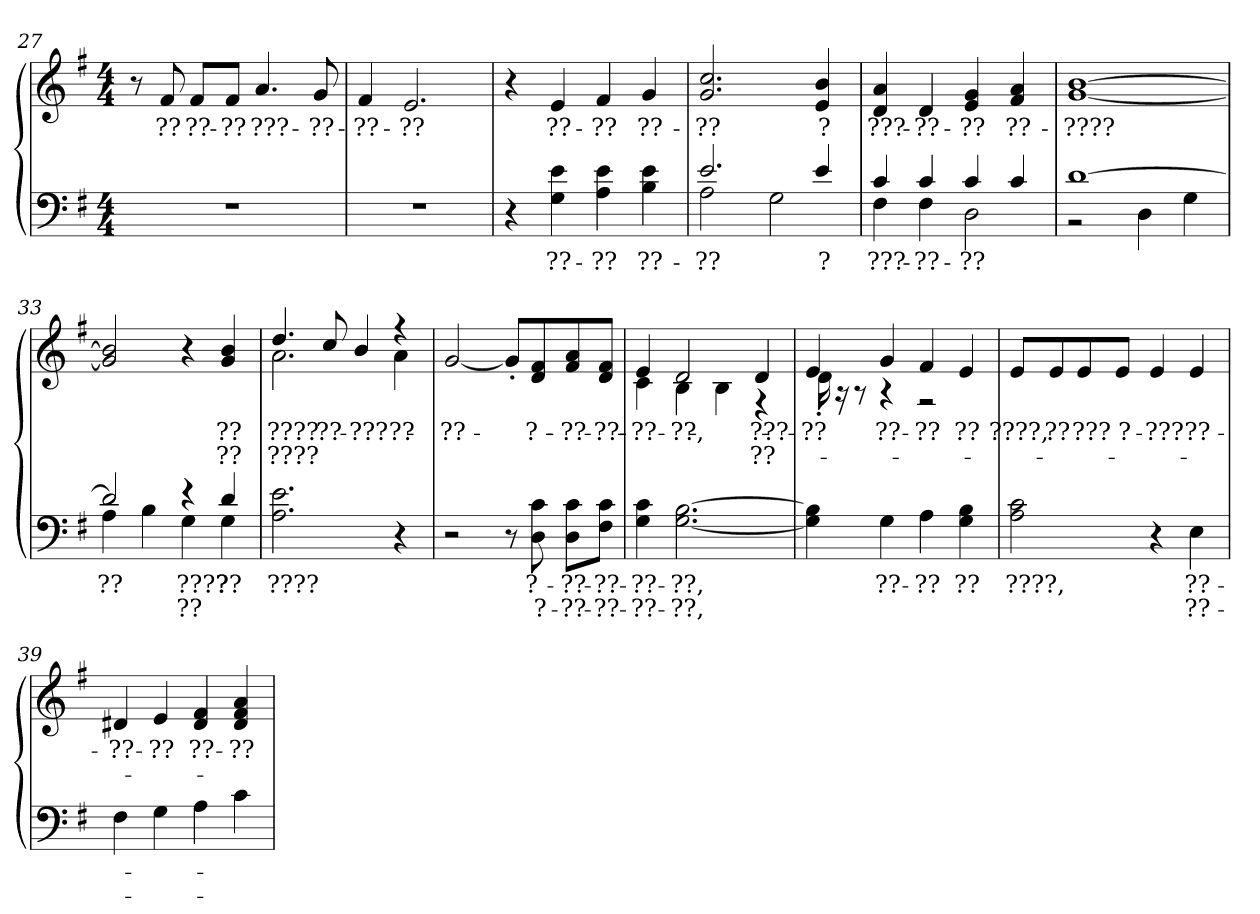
**kern	**text	**text	**kern	**text	**text
*part2	*part2	*part2	*part1	*part1	*part1
*staff2	*staff2	*staff2	*staff1	*staff1	*staff1
*clefF4	*	*	*clefG2	*	*
*k[f#]	*	*	*k[f#]	*	*
*G:	*	*	*G:	*	*
*M4/4	*	*	*M4/4	*	*
=27	=27	=27	=27	=27	=27
1r	.	.	8r	.	.
!	!	!	!	!LO:LY:b:color=#000000	!
.	.	.	8f#i/	??	.
!	!	!	!	!LO:LY:b:color=#000000	!
.	.	.	8f#i/L	??-	.
!	!	!	!	!LO:LY:b:color=#000000	!
.	.	.	8f#i/J	-??	.
!	!	!	!	!LO:LY:b:color=#000000	!
.	.	.	4.ai/	???-	.
!	!	!	!	!LO:LY:b:color=#000000	!
.	.	.	8gi/	-??-	.
=28	=28	=28	=28	=28	=28
!	!	!	!	!LO:LY:b:color=#000000	!
1r	.	.	4f#i/	-??-	.
!	!	!	!	!LO:LY:b:color=#000000	!
.	.	.	2.ei/	-??	.
=29	=29	=29	=29	=29	=29
4r	.	.	4r	.	.
!	!LO:LY:b:color=#000000	!	!	!	!
!	!	!	!	!LO:LY:b:color=#000000	!
4Gi\ 4ei	??-	.	4ei/	??-	.
!	!LO:LY:b:color=#000000	!	!	!	!
!	!	!	!	!LO:LY:b:color=#000000	!
4Ai\ 4ei	-??	.	4f#i/	-??	.
!	!LO:LY:b:color=#000000	!	!	!	!
!	!	!	!	!LO:LY:b:color=#000000	!
4Bi\ 4ei	??-	.	4gi/	??-	.
=30	=30	=30	=30	=30	=30
!	!LO:LY:b:color=#000000	!	!	!	!
*^	*	*	*	*	*
!	!	!	!	!	!LO:LY:b:color=#000000	!
2.ei/	2Ai\	-??	.	2.gi/ 2.cci	-??	.
.	2Gi\	.	.	.	.	.
!	!	!LO:LY:b:color=#000000	!	!	!	!
!	!	!	!	!	!LO:LY:b:color=#000000	!
4ei/	.	?	.	4ei/ 4bi	?	.
!!LO:PB:g=z
=31	=31	=31	=31	=31	=31	=31
!	!	!LO:LY:b:color=#000000	!	!	!	!
!	!	!	!	!	!LO:LY:b:color=#000000	!
4ci/	4F#i\	???-	.	4di/ 4ai	???-	.
!	!	!LO:LY:b:color=#000000	!	!	!	!
!	!	!	!	!	!LO:LY:b:color=#000000	!
4ci/	4F#i\	-??-	.	4di/	-??-	.
!	!	!LO:LY:b:color=#000000	!	!	!	!
!	!	!	!	!	!LO:LY:b:color=#000000	!
4ci/	2Di\	-??	.	4ei/ 4gi	-??	.
!	!	!	!	!	!LO:LY:b:color=#000000	!
4ci/	.	.	.	4f#i/ 4ai	??-	.
=32	=32	=32	=32	=32	=32	=32
!	!	!	!	!	!LO:LY:b:color=#000000	!
[>1di	2r	.	.	[<1gi [>1bi	-????	.
.	4Di\	.	.	.	.	.
.	4Gi\	.	.	.	.	.
=33	=33	=33	=33	=33	=33	=33
!	!	!LO:LY:b:color=#000000	!	!	!	!
2di/]	4Ai\	-??	.	2gi/] 2bi]	.	.
.	4Bi\	.	.	.	.	.
!	!	!LO:LY:b:color=#000000	!LO:LY:b:color=#000000	!	!	!
4r	4Gi\	????	??	4r	.	.
!	!	!LO:LY:b:color=#000000	!	!	!	!
!	!	!	!	!	!LO:LY:b:color=#000000	!LO:LY:b:color=#000000
4di/	4Gi\	??	.	4gi/ 4bi	??	??
*v	*v	*	*	*	*	*
=34	=34	=34	=34	=34	=34
*^	*	*	*	*	*
!	!	!LO:LY:b:color=#000000	!	!	!	!
*v	*v	*	*	*	*	*
*^	*	*	*	*	*
!	!	!	!	!	!LO:LY:b:color=#000000	!LO:LY:b:color=#000000
*v	*v	*	*	*^	*	*
2.Ai\ 2.ei	????	.	4.ddi/	2.ai\	????	????
!	!	!	!	!	!LO:LY:b:color=#000000	!
.	.	.	8cci/	.	??-	.
!	!	!	!	!	!LO:LY:b:color=#000000	!
.	.	.	4bi/	.	-???-	.
!	!	!	!	!	!LO:LY:b:color=#000000	!
4r	.	.	4r	4ai\	-??-	.
*	*	*	*v	*v	*	*
=35	=35	=35	=35	=35	=35
*	*	*	*^	*	*
!	!	!	!	!	!LO:LY:b:color=#000000	!
*	*	*	*v	*v	*	*
2r	.	.	[<2gi/	-??	.
8r	.	.	8g'i/L]	.	.
!	!LO:LY:b:color=#000000	!LO:LY:b:color=#000000	!	!	!
!	!	!	!	!LO:LY:b:color=#000000	!
8Di\ 8ci	?-	-?-	8di/ 8f#i	?-	.
!	!LO:LY:b:color=#000000	!LO:LY:b:color=#000000	!	!	!
!	!	!	!	!LO:LY:b:color=#000000	!
8Di\ 8ciL	-??-	-??-	8f#i/ 8ai	-??-	.
!	!LO:LY:b:color=#000000	!LO:LY:b:color=#000000	!	!	!
!	!	!	!	!LO:LY:b:color=#000000	!
8F#i\ 8ciJ	-??-	-??-	8di/ 8f#iJ	-??-	.
=36	=36	=36	=36	=36	=36
!	!LO:LY:b:color=#000000	!LO:LY:b:color=#000000	!	!	!
!	!	!	!	!LO:LY:b:color=#000000	!
*	*	*	*^	*	*
4Gi\ 4ci	-??-	-??-	4ei/	4ci\	-??-	.
!	!LO:LY:b:color=#000000	!LO:LY:b:color=#000000	!	!	!	!
!	!	!	!	!	!LO:LY:b:color=#000000	!
[<2.Gi\ [>2.Bi	-??,	??,	2di/	4Bi\	-??,	.
.	.	.	.	4Bi\	.	.
!	!	!	!	!	!LO:LY:b:color=#000000	!LO:LY:b:color=#000000
.	.	.	4di/	4r	???-	-??-
!!LO:LB:g=z	!!
=37	=37	=37	=37	=37	=37	=37
!	!	!	!	!	!LO:LY:b:color=#000000	!
4Gi\] 4Bi]	.	.	4ei/	16d'i\	-??	.
.	.	.	.	16r	.	.
.	.	.	.	8r	.	.
!	!LO:LY:b:color=#000000	!	!	!	!	!
!	!	!	!	!	!LO:LY:b:color=#000000	!
4Gi\	??-	.	4gi/	4r	??-	.
!	!LO:LY:b:color=#000000	!	!	!	!	!
!	!	!	!	!	!LO:LY:b:color=#000000	!
4Ai\	-??	.	4f#i/	2r	-??	.
!	!LO:LY:b:color=#000000	!	!	!	!	!
!	!	!	!	!	!LO:LY:b:color=#000000	!
4Gi\ 4Bi	??	.	4ei/	.	??	.
*	*	*	*v	*v	*	*
=38	=38	=38	=38	=38	=38
!	!LO:LY:b:color=#000000	!	!	!	!
!	!	!	!	!LO:LY:b:color=#000000	!
2Ai\ 2ci	????,	.	8ei/L	????,	.
!	!	!	!	!LO:LY:b:color=#000000	!
.	.	.	8ei/	??	.
!	!	!	!	!LO:LY:b:color=#000000	!
.	.	.	8ei/	???	.
!	!	!	!	!LO:LY:b:color=#000000	!
.	.	.	8ei/J	?-	.
!	!	!	!	!LO:LY:b:color=#000000	!
4r	.	.	4ei/	-???	.
!	!LO:LY:b:color=#000000	!LO:LY:b:color=#000000	!	!	!
!	!	!	!	!LO:LY:b:color=#000000	!
4Ei\	??-	-??-	4ei/	??-	.
=39	=39	=39	=39	=39	=39
!	!	!	!	!LO:LY:b:color=#000000	!
4F#i\	.	.	4d#Xi/	-??-	.
!	!	!	!	!LO:LY:b:color=#000000	!
4Gi\	.	.	4ei/	-??	.
!	!	!	!	!LO:LY:b:color=#000000	!
4Ai\	.	.	4d#i/ 4f#i	??-	.
!	!	!	!	!LO:LY:b:color=#000000	!
4ci\	.	.	4d#i/ 4f#i 4ai	-??-	.
=	=	=	=	=	=
*-	*-	*-	*-	*-	*-
